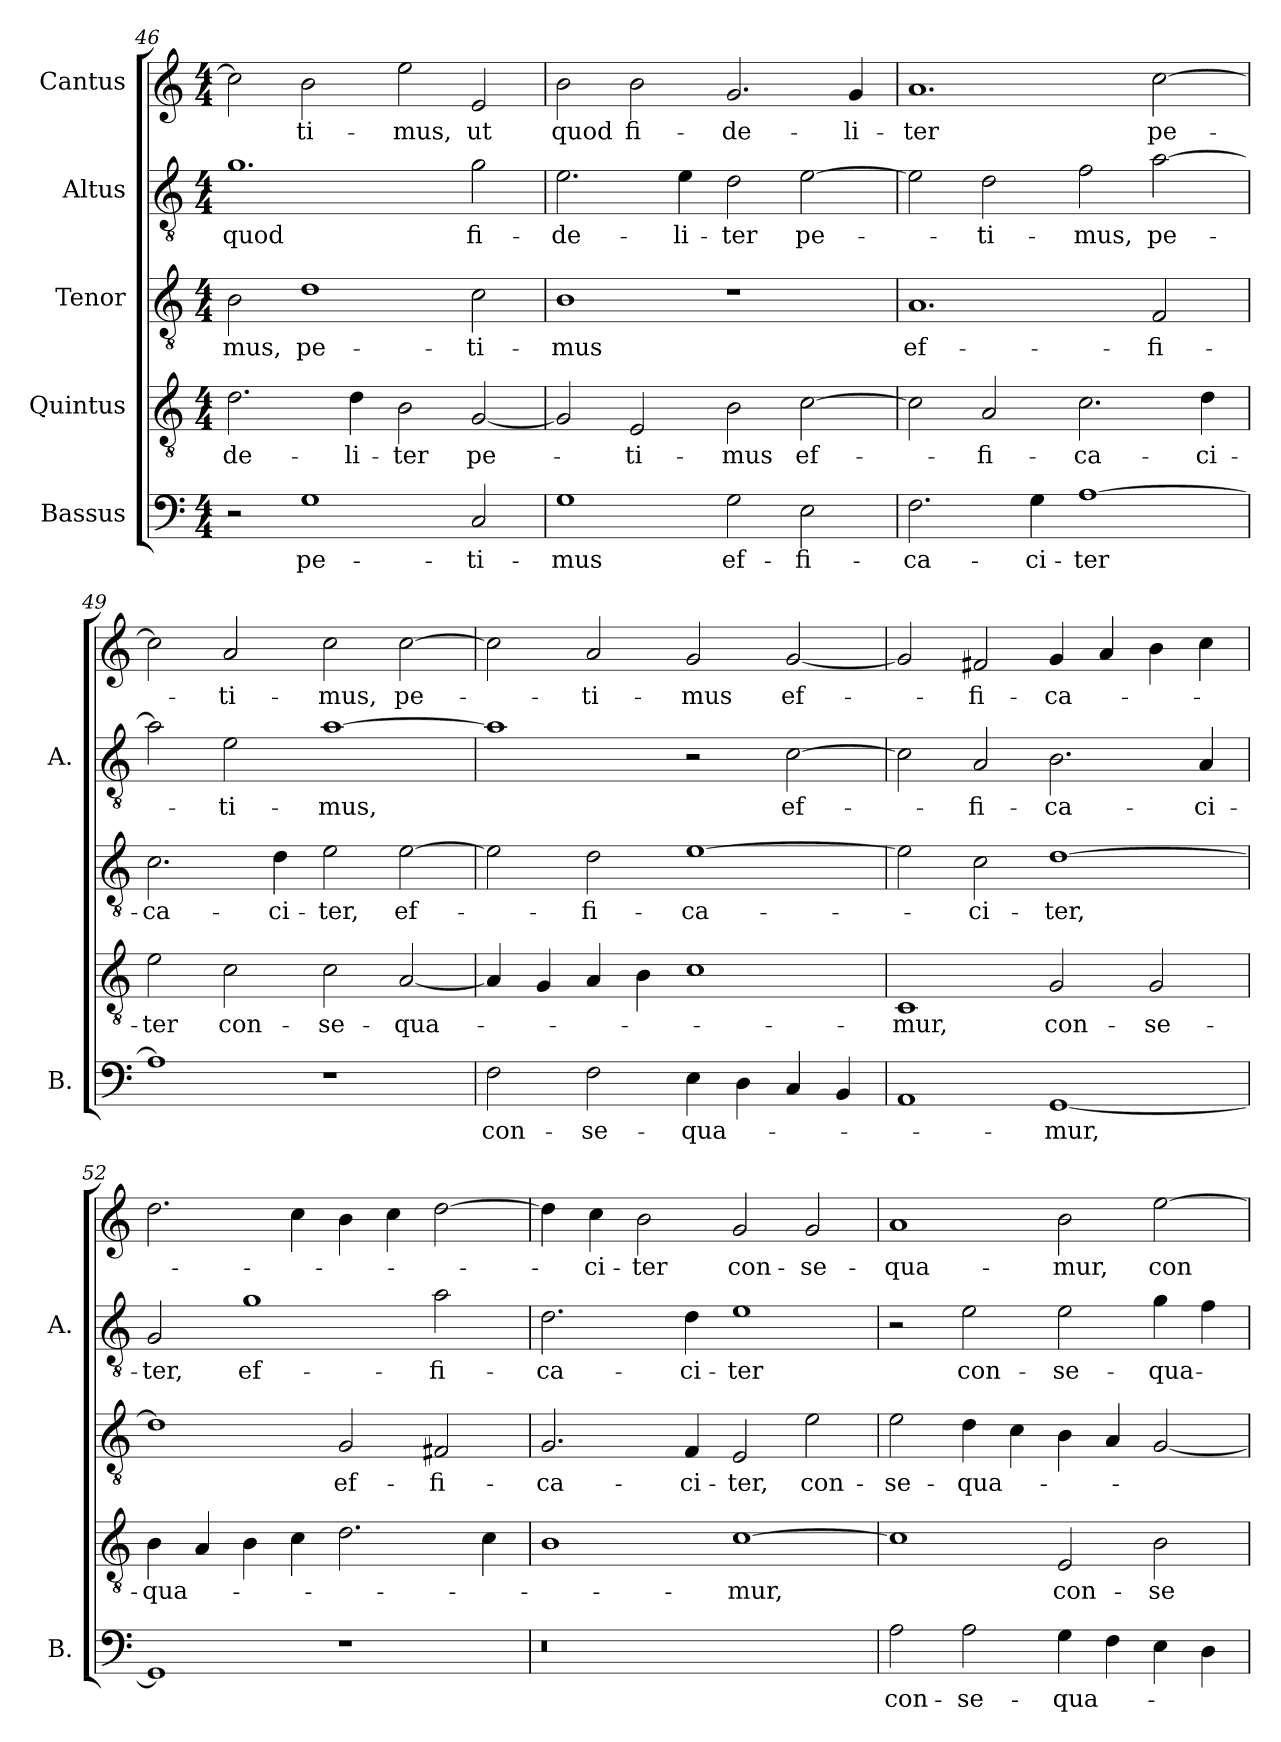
**kern	**text	**kern	**text	**kern	**text	**kern	**text	**kern	**text
*part5	*part5	*part4	*part4	*part3	*part3	*part2	*part2	*part1	*part1
*staff5	*staff5	*staff4	*staff4	*staff3	*staff3	*staff2	*staff2	*staff1	*staff1
*I"Bassus	*	*I"Quintus	*	*I"Tenor	*	*I"Altus	*	*I"Cantus	*
*I'B.	*	*	*	*	*	*I'A.	*	*	*
*clefF4	*	*clefGv2	*	*clefGv2	*	*clefGv2	*	*clefG2	*
*k[]	*	*k[]	*	*k[]	*	*k[]	*	*k[]	*
*C:	*	*C:	*	*C:	*	*C:	*	*C:	*
*M4/4	*	*M4/4	*	*M4/4	*	*M4/4	*	*M4/4	*
=46	=46	=46	=46	=46	=46	=46	=46	=46	=46
2r	.	2.d\	-de-	2B\	-mus,	1.g\	quod	2cc\]	.
1G\	pe-	.	.	1d\	pe-	.	.	2b\	-ti-
.	.	4d\	-li-	.	.	.	.	.	.
.	.	2B\	-ter	.	.	.	.	2ee\	-mus,
2C/	-ti-	[2G/	pe-	2c\	-ti-	2g\	fi-	2e/	ut
=47	=47	=47	=47	=47	=47	=47	=47	=47	=47
1G\	-mus	2G/]	.	1B\	-mus	2.e\	-de-	2b\	quod
.	.	2E/	-ti-	.	.	.	.	2b\	fi-
.	.	.	.	.	.	4e\	-li-	.	.
2G\	ef-	2B\	-mus	1r	.	2d\	-ter	2.g/	-de-
2E\	-fi-	[2c\	ef-	.	.	[2e\	pe-	.	.
.	.	.	.	.	.	.	.	4g/	-li-
=48	=48	=48	=48	=48	=48	=48	=48	=48	=48
2.F\	-ca-	2c\]	.	1.A/	ef-	2e\]	.	1.a/	-ter
.	.	2A/	-fi-	.	.	2d\	-ti-	.	.
4G\	-ci-	.	.	.	.	.	.	.	.
[1A\	-ter	2.c\	-ca-	.	.	2f\	-mus,	.	.
.	.	.	.	2F/	-fi-	[2a\	pe-	[2cc\	pe-
.	.	4d\	-ci-	.	.	.	.	.	.
=49	=49	=49	=49	=49	=49	=49	=49	=49	=49
1A\]	.	2e\	-ter	2.c\	-ca-	2a\]	.	2cc\]	.
.	.	2c\	con-	.	.	2e\	-ti-	2a/	-ti-
.	.	.	.	4d\	-ci-	.	.	.	.
1r	.	2c\	-se-	2e\	-ter,	[1a\	-mus,	2cc\	-mus,
.	.	[2A/	-qua-	[2e\	ef-	.	.	[2cc\	pe-
=50	=50	=50	=50	=50	=50	=50	=50	=50	=50
2F\	con-	4A/]	.	2e\]	.	1a\]	.	2cc\]	.
.	.	4G/	.	.	.	.	.	.	.
2F\	-se-	4A/	.	2d\	-fi-	.	.	2a/	-ti-
.	.	4B\	.	.	.	.	.	.	.
4E\	-qua-	1c\	.	[1e\	-ca-	2r	.	2g/	-mus
4D\	.	.	.	.	.	.	.	.	.
4C/	.	.	.	.	.	[2c\	ef-	[2g/	ef-
4BB/	.	.	.	.	.	.	.	.	.
=51	=51	=51	=51	=51	=51	=51	=51	=51	=51
1AA/	.	1C/	-mur,	2e\]	.	2c\]	.	2g/]	.
.	.	.	.	2c\	-ci-	2A/	-fi-	2f#X/	-fi-
[1GG/	-mur,	2G/	con-	[1d\	-ter,	2.B\	-ca-	4g/	-ca-
.	.	.	.	.	.	.	.	4a/	.
.	.	2G/	-se-	.	.	.	.	4b\	.
.	.	.	.	.	.	4A/	-ci-	4cc\	.
=52	=52	=52	=52	=52	=52	=52	=52	=52	=52
1GG/]	.	4B\	-qua-	1d\]	.	2G/	-ter,	2.dd\	.
.	.	4A/	.	.	.	.	.	.	.
.	.	4B\	.	.	.	1g\	ef-	.	.
.	.	4c\	.	.	.	.	.	4cc\	.
1r	.	2.d\	.	2G/	ef-	.	.	4b\	.
.	.	.	.	.	.	.	.	4cc\	.
.	.	.	.	2F#X/	-fi-	2a\	-fi-	[2dd\	.
.	.	4c\	.	.	.	.	.	.	.
=53	=53	=53	=53	=53	=53	=53	=53	=53	=53
!LO:N:vis=0	!	!	!	!	!	!	!	!	!
1r	.	1B\	.	2.G/	-ca-	2.d\	-ca-	4dd\]	.
.	.	.	.	.	.	.	.	4cc\	-ci-
.	.	.	.	.	.	.	.	2b\	-ter
.	.	.	.	4F/	-ci-	4d\	-ci-	.	.
1ryy	.	[1c\	-mur,	2E/	-ter,	1e\	-ter	2g/	con-
.	.	.	.	2e\	con-	.	.	2g/	-se-
=54	=54	=54	=54	=54	=54	=54	=54	=54	=54
2A\	con-	1c\]	.	2e\	-se-	2r	.	1a/	-qua-
2A\	-se-	.	.	4d\	-qua-	2e\	con-	.	.
.	.	.	.	4c\	.	.	.	.	.
4G\	-qua-	2E/	con-	4B\	.	2e\	-se-	2b\	-mur,
4F\	.	.	.	4A/	.	.	.	.	.
4E\	.	2B\	-se-	[2G/	.	4g\	-qua-	[2ee\	con-
4D\	.	.	.	.	.	4f\	.	.	.
=	=	=	=	=	=	=	=	=	=
*-	*-	*-	*-	*-	*-	*-	*-	*-	*-
